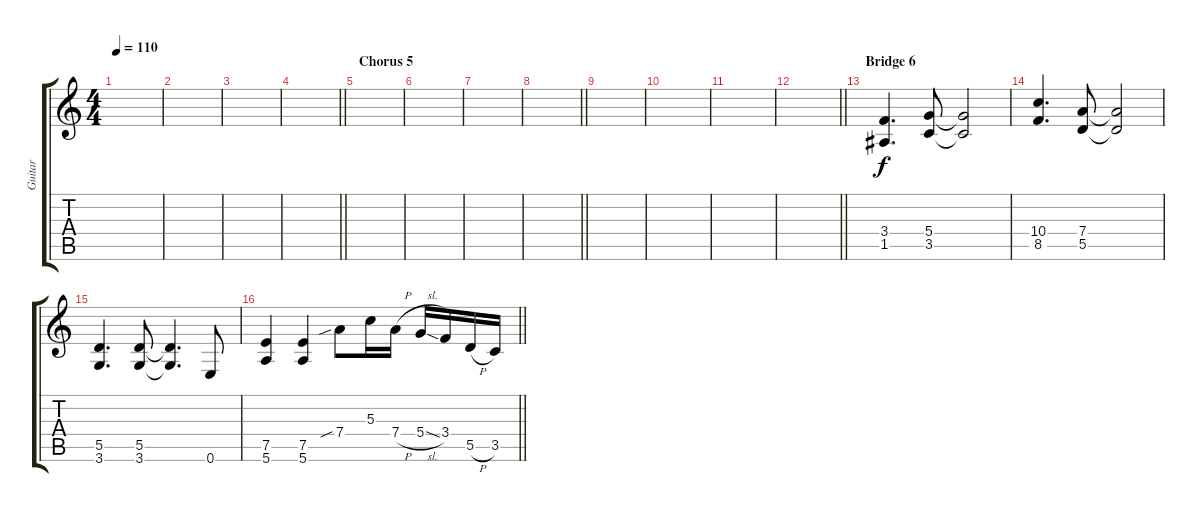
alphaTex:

\track ("Guitar " "Guitar ") {instrument overdrivenguitar}
\staff {score tabs}
\tuning (E4 B3 G3 D3 A2 E2) {hide}
\ts (4 4)
\tempo 110
\clef g2
\ks c
|
|
|
\barLineRight lightlight
|
\section ("" "Chorus 5")
|
|
|
\barLineRight lightlight
|
|
|
|
\barLineRight lightlight
|
\section ("" "Bridge 6")
(3.4 1.5).4{d} (5.4 3.5).8 (5.4{t} 3.5{t}).2 |
(10.4 8.5).4{d} (7.4 5.5).8 (7.4{t} 5.5{t}).2 |
(5.5 3.6).4{d} (5.5 3.6).8 (5.5{t} 3.6{t}).4{d} 0.6.8 |
\barLineRight lightlight
(7.5 5.6).4 (7.5 5.6).4 7.4{sib}.8 5.3.16 7.4{h}.16 5.4{sl}.16 3.4.16 5.5{h}.16 3.5.16
